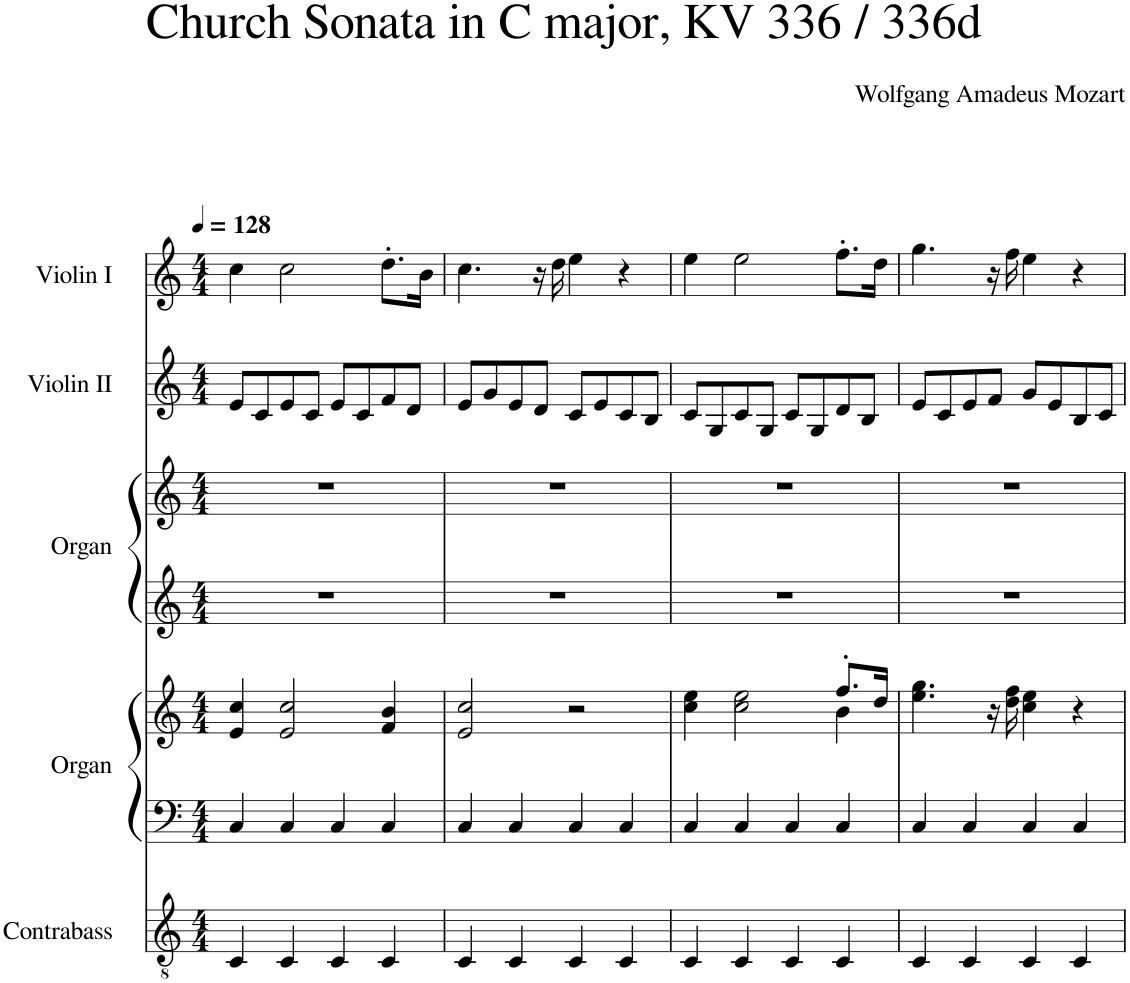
**kern	**kern	**kern	**kern	**kern	**kern	**kern
*part5	*part4	*part4	*part3	*part3	*part2	*part1
*staff7	*staff6	*staff5	*staff4	*staff3	*staff2	*staff1
*I"Contrabass	*I"Organ	*	*I"Organ	*	*I"Violin II	*I"Violin I
*I'Cb.	*I'Org.	*	*I'Org.	*	*I'Vln.	*I'Vln.
*clefGv2	*clefF4	*clefG2	*clefG2	*clefG2	*clefG2	*clefG2
*Trd7c12	*	*	*	*	*	*
*k[]	*k[]	*k[]	*k[]	*k[]	*k[]	*k[]
*M4/4	*M4/4	*M4/4	*M4/4	*M4/4	*M4/4	*M4/4
*MM128	*MM128	*MM128	*MM128	*MM128	*MM128	*MM128
=1	=1	=1	=1	=1	=1	=1
4C/	4C/	4e/ 4cc/	1r	1r	8e/L	4cc\
.	.	.	.	.	8c/	.
4C/	4C/	2e/ 2cc/	.	.	8e/	2cc\
.	.	.	.	.	8c/J	.
4C/	4C/	.	.	.	8e/L	.
.	.	.	.	.	8c/	.
4C/	4C/	4f/ 4b/	.	.	8f/	8.dd'\L
.	.	.	.	.	8d/J	.
.	.	.	.	.	.	16b\Jk
=2	=2	=2	=2	=2	=2	=2
4C/	4C/	2e/ 2cc/	1r	1r	8e/L	4.cc\
.	.	.	.	.	8g/	.
4C/	4C/	.	.	.	8e/	.
.	.	.	.	.	8d/J	16r
.	.	.	.	.	.	16dd\
4C/	4C/	2r	.	.	8c/L	4ee\
.	.	.	.	.	8e/	.
4C/	4C/	.	.	.	8c/	4r
.	.	.	.	.	8B/J	.
=3	=3	=3	=3	=3	=3	=3
*	*	*^	*	*	*	*
4C/	4C/	4cc\ 4ee\	2.ryy	1r	1r	8c/L	4ee\
.	.	.	.	.	.	8G/	.
4C/	4C/	2cc\ 2ee\	.	.	.	8c/	2ee\
.	.	.	.	.	.	8G/J	.
4C/	4C/	.	.	.	.	8c/L	.
.	.	.	.	.	.	8G/	.
4C/	4C/	8.ff'/L	4b\	.	.	8d/	8.ff'\L
.	.	.	.	.	.	8B/J	.
.	.	16dd/Jk	.	.	.	.	16dd\Jk
*	*	*v	*v	*	*	*	*
=4	=4	=4	=4	=4	=4	=4
4C/	4C/	4.ee\ 4.gg\	1r	1r	8e/L	4.gg\
.	.	.	.	.	8c/	.
4C/	4C/	.	.	.	8e/	.
.	.	16r	.	.	8f/J	16r
.	.	16dd\ 16ff\	.	.	.	16ff\
4C/	4C/	4cc\ 4ee\	.	.	8g/L	4ee\
.	.	.	.	.	8e/	.
4C/	4C/	4r	.	.	8B/	4r
.	.	.	.	.	8c/J	.
=	=	=	=	=	=	=
*-	*-	*-	*-	*-	*-	*-
